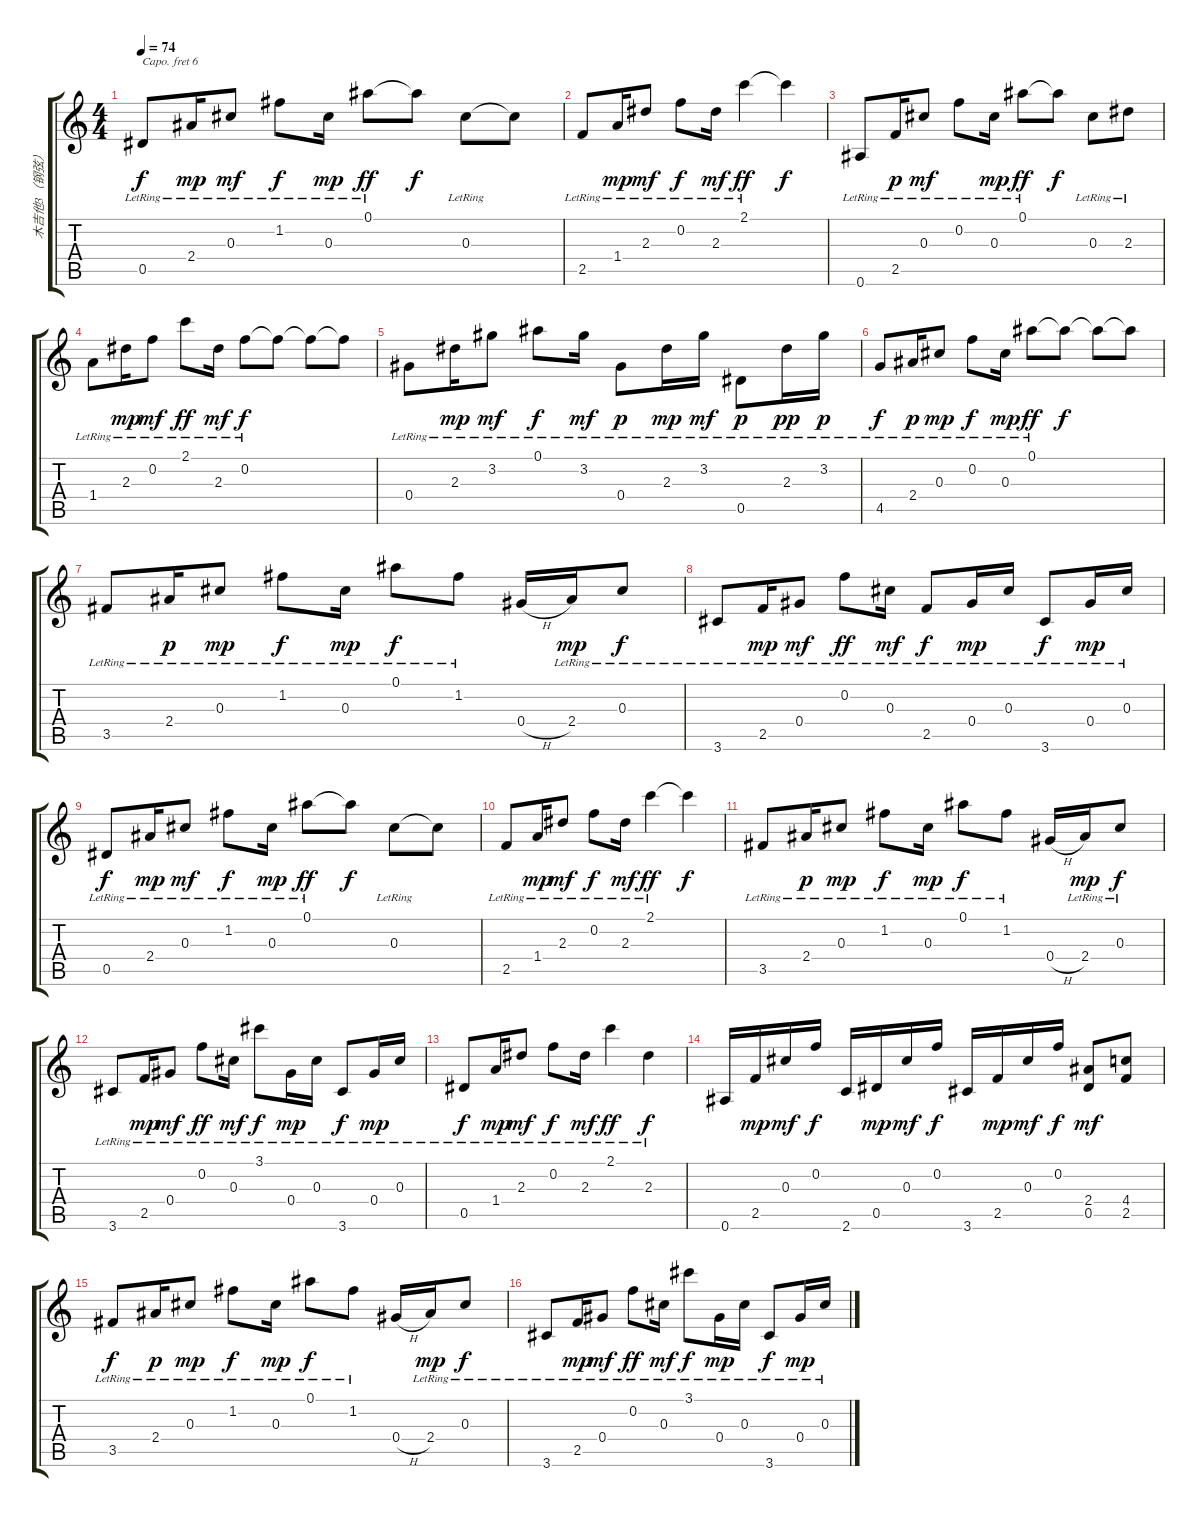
\track ("木吉他3（钢弦）" "木吉他3（钢弦）") {instrument acousticguitarsteel}
\staff {score tabs}
\capo 6
\tuning (E4 B3 G3 D3 A2 E2) {hide}
\ts (4 4)
\tempo 74
\clef g2
\ks c
0.5{lr}.8{dy f} 2.4{lr}.16{dy mp} 0.3{lr}.8{dy mf} 1.2{lr}.8{dy f} 0.3{lr}.16{dy mp} 0.1{lr}.8{dy ff} 0.1{t}.8{dy f} 0.3{lr}.8 0.3{t}.8 |
2.5{lr}.8 1.4{lr}.16{dy mp} 2.3{lr}.8{dy mf} 0.2{lr}.8{dy f} 2.3{lr}.16{dy mf} 2.1{lr}.4{dy ff} 2.1{t}.4{dy f} |
0.6{lr}.8 2.5{lr}.16{dy p} 0.3{lr}.8{dy mf} 0.2{lr}.8 0.3{lr}.16{dy mp} 0.1{lr}.8{dy ff} 0.1{t}.8{dy f} 0.3{lr}.8 2.3{lr}.8 |
1.4{lr}.8 2.3{lr}.16{dy mp} 0.2{lr}.8{dy mf} 2.1{lr}.8{dy ff} 2.3{lr}.16{dy mf} 0.2{lr}.8{dy f} 0.2{t}.8 0.2{t}.8 0.2{t}.8 |
0.4{lr}.8 2.3{lr}.16{dy mp} 3.2{lr}.8{dy mf} 0.1{lr}.8{dy f} 3.2{lr}.16{dy mf} 0.4{lr}.8{dy p} 2.3{lr}.16{dy mp} 3.2{lr}.16{dy mf} 0.5{lr}.8{dy p} 2.3{lr}.16{dy pp} 3.2{lr}.16{dy p} |
4.5{lr}.8{dy f} 2.4{lr}.16{dy p} 0.3{lr}.8{dy mp} 0.2{lr}.8{dy f} 0.3{lr}.16{dy mp} 0.1{lr}.8{dy ff} 0.1{t}.8{dy f} 0.1{t}.8 0.1{t}.8 |
3.5{lr}.8 2.4{lr}.16{dy p} 0.3{lr}.8{dy mp} 1.2{lr}.8{dy f} 0.3{lr}.16{dy mp} 0.1{lr}.8{dy f} 1.2{lr}.8 0.4{h}.16 2.4{lr}.16{dy mp} 0.3{lr}.8{dy f} |
3.6{lr}.8 2.5{lr}.16{dy mp} 0.4{lr}.8{dy mf} 0.2{lr}.8{dy ff} 0.3{lr}.16{dy mf} 2.5{lr}.8{dy f} 0.4{lr}.16{dy mp} 0.3{lr}.16 3.6{lr}.8{dy f} 0.4{lr}.16{dy mp} 0.3{lr}.16 |
0.5{lr}.8{dy f} 2.4{lr}.16{dy mp} 0.3{lr}.8{dy mf} 1.2{lr}.8{dy f} 0.3{lr}.16{dy mp} 0.1{lr}.8{dy ff} 0.1{t}.8{dy f} 0.3{lr}.8 0.3{t}.8 |
2.5{lr}.8 1.4{lr}.16{dy mp} 2.3{lr}.8{dy mf} 0.2{lr}.8{dy f} 2.3{lr}.16{dy mf} 2.1{lr}.4{dy ff} 2.1{t}.4{dy f} |
3.5{lr}.8 2.4{lr}.16{dy p} 0.3{lr}.8{dy mp} 1.2{lr}.8{dy f} 0.3{lr}.16{dy mp} 0.1{lr}.8{dy f} 1.2{lr}.8 0.4{h}.16 2.4{lr}.16{dy mp} 0.3{lr}.8{dy f} |
3.6{lr}.8 2.5{lr}.16{dy mp} 0.4{lr}.8{dy mf} 0.2{lr}.8{dy ff} 0.3{lr}.16{dy mf} 3.1{lr}.8{dy f} 0.4{lr}.16{dy mp} 0.3{lr}.16 3.6{lr}.8{dy f} 0.4{lr}.16{dy mp} 0.3{lr}.16 |
0.5{lr}.8{dy f} 1.4{lr}.16{dy mp} 2.3{lr}.8{dy mf} 0.2{lr}.8{dy f} 2.3{lr}.16{dy mf} 2.1{lr}.4{dy ff} 2.3{lr}.4{dy f} |
0.6.16 2.5.16{dy mp} 0.3.16{dy mf} 0.2.16{dy f} 2.6.16 0.5.16{dy mp} 0.3.16{dy mf} 0.2.16{dy f} 3.6.16 2.5.16{dy mp} 0.3.16{dy mf} 0.2.16{dy f} (2.4 0.5).8{dy mf} (4.4 2.5).8 |
3.5{lr}.8{dy f} 2.4{lr}.16{dy p} 0.3{lr}.8{dy mp} 1.2{lr}.8{dy f} 0.3{lr}.16{dy mp} 0.1{lr}.8{dy f} 1.2{lr}.8 0.4{h}.16 2.4{lr}.16{dy mp} 0.3{lr}.8{dy f} |
3.6{lr}.8 2.5{lr}.16{dy mp} 0.4{lr}.8{dy mf} 0.2{lr}.8{dy ff} 0.3{lr}.16{dy mf} 3.1{lr}.8{dy f} 0.4{lr}.16{dy mp} 0.3{lr}.16 3.6{lr}.8{dy f} 0.4{lr}.16{dy mp} 0.3{lr}.16
